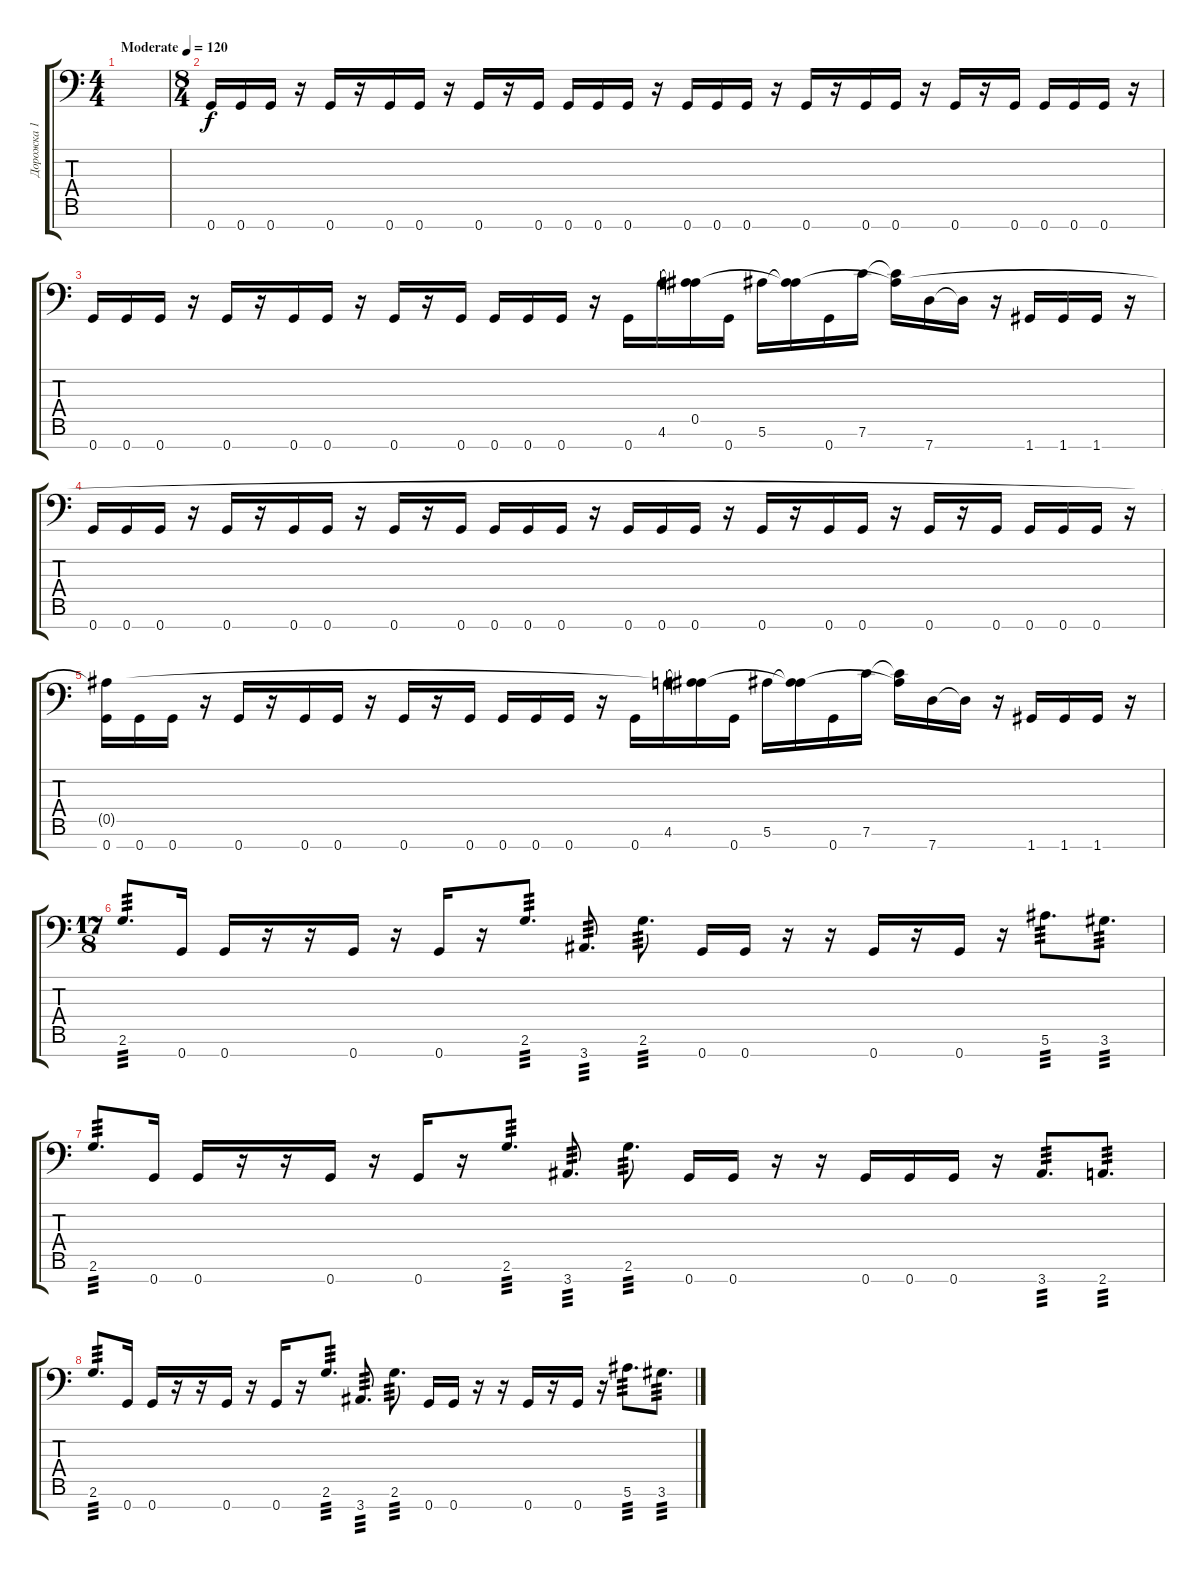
\track ("Дорожка 1" "Дорожка 1") {instrument distortionguitar}
\staff {score tabs}
\tuning (E4 C4 G3 Eb3 Bb2 F2 G1) {hide}
\ts (4 4)
\tempo (120 "Moderate")
\clef f4
\ks c
|
\ts (8 4)
0.7.16 0.7.16 0.7.16 r.16 0.7.16 r.16 0.7.16 0.7.16 r.16 0.7.16 r.16 0.7.16 0.7.16 0.7.16 0.7.16 r.16 0.7.16 0.7.16 0.7.16 r.16 0.7.16 r.16 0.7.16 0.7.16 r.16 0.7.16 r.16 0.7.16 0.7.16 0.7.16 0.7.16 r.16 |
0.7.16 0.7.16 0.7.16 r.16 0.7.16 r.16 0.7.16 0.7.16 r.16 0.7.16 r.16 0.7.16 0.7.16 0.7.16 0.7.16 r.16 0.7.16 4.6.16 (0.5 4.6{t}).16 0.7.16 5.6.16 (0.5{t} 5.6{t}).16 0.7.16 7.6.16 (0.5{t} 7.6{t}).16 7.7.16 7.7{t}.16 r.16 1.7.16 1.7.16 1.7.16 r.16 |
0.7.16 0.7.16 0.7.16 r.16 0.7.16 r.16 0.7.16 0.7.16 r.16 0.7.16 r.16 0.7.16 0.7.16 0.7.16 0.7.16 r.16 0.7.16 0.7.16 0.7.16 r.16 0.7.16 r.16 0.7.16 0.7.16 r.16 0.7.16 r.16 0.7.16 0.7.16 0.7.16 0.7.16 r.16 |
(0.5{t} 0.7).16 0.7.16 0.7.16 r.16 0.7.16 r.16 0.7.16 0.7.16 r.16 0.7.16 r.16 0.7.16 0.7.16 0.7.16 0.7.16 r.16 0.7.16 4.6.16 (0.5{t} 4.6{t}).16 0.7.16 5.6.16 (0.5{t} 5.6{t}).16 0.7.16 7.6.16 (0.5{t} 7.6{t}).16 7.7.16 7.7{t}.16 r.16 1.7.16 1.7.16 1.7.16 r.16 |
\ts (17 8)
2.6.8{d tp 3} 0.7.16 0.7.16 r.16 r.16 0.7.16 r.16 0.7.16 r.16 2.6.8{d tp 3} 3.7.8{d tp 3} 2.6.8{d tp 3} 0.7.16 0.7.16 r.16 r.16 0.7.16 r.16 0.7.16 r.16 5.6.8{d tp 3} 3.6.8{d tp 3} |
2.6.8{d tp 3} 0.7.16 0.7.16 r.16 r.16 0.7.16 r.16 0.7.16 r.16 2.6.8{d tp 3} 3.7.8{d tp 3} 2.6.8{d tp 3} 0.7.16 0.7.16 r.16 r.16 0.7.16 0.7.16 0.7.16 r.16 3.7.8{d tp 3} 2.7.8{d tp 3} |
2.6.8{d tp 3} 0.7.16 0.7.16 r.16 r.16 0.7.16 r.16 0.7.16 r.16 2.6.8{d tp 3} 3.7.8{d tp 3} 2.6.8{d tp 3} 0.7.16 0.7.16 r.16 r.16 0.7.16 r.16 0.7.16 r.16 5.6.8{d tp 3} 3.6.8{d tp 3}
